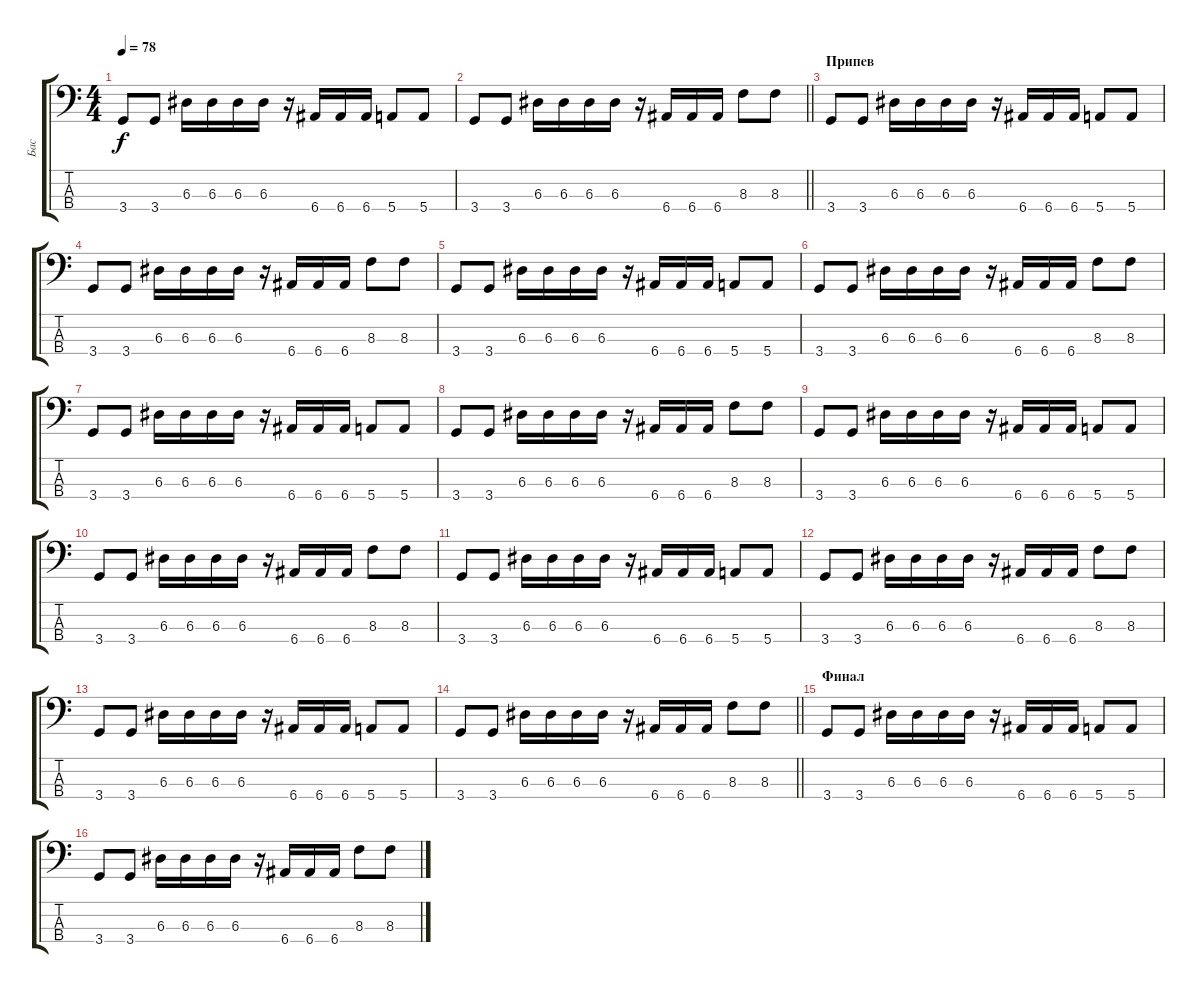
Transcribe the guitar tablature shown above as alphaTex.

\track ("Бас" "Бас") {instrument electricbassfinger}
\staff {score tabs}
\tuning (G2 D2 A1 E1) {hide}
\ts (4 4)
\tempo 78
\clef f4
\ks c
3.4.8{dy f} 3.4.8 6.3.16 6.3.16 6.3.16 6.3.16 r.16 6.4.16 6.4.16 6.4.16 5.4.8 5.4.8 |
\barLineRight lightlight
3.4.8 3.4.8 6.3.16 6.3.16 6.3.16 6.3.16 r.16 6.4.16 6.4.16 6.4.16 8.3.8 8.3.8 |
\section ("" "Припев")
3.4.8 3.4.8 6.3.16 6.3.16 6.3.16 6.3.16 r.16 6.4.16 6.4.16 6.4.16 5.4.8 5.4.8 |
3.4.8 3.4.8 6.3.16 6.3.16 6.3.16 6.3.16 r.16 6.4.16 6.4.16 6.4.16 8.3.8 8.3.8 |
3.4.8 3.4.8 6.3.16 6.3.16 6.3.16 6.3.16 r.16 6.4.16 6.4.16 6.4.16 5.4.8 5.4.8 |
3.4.8 3.4.8 6.3.16 6.3.16 6.3.16 6.3.16 r.16 6.4.16 6.4.16 6.4.16 8.3.8 8.3.8 |
3.4.8 3.4.8 6.3.16 6.3.16 6.3.16 6.3.16 r.16 6.4.16 6.4.16 6.4.16 5.4.8 5.4.8 |
3.4.8 3.4.8 6.3.16 6.3.16 6.3.16 6.3.16 r.16 6.4.16 6.4.16 6.4.16 8.3.8 8.3.8 |
3.4.8 3.4.8 6.3.16 6.3.16 6.3.16 6.3.16 r.16 6.4.16 6.4.16 6.4.16 5.4.8 5.4.8 |
3.4.8 3.4.8 6.3.16 6.3.16 6.3.16 6.3.16 r.16 6.4.16 6.4.16 6.4.16 8.3.8 8.3.8 |
3.4.8 3.4.8 6.3.16 6.3.16 6.3.16 6.3.16 r.16 6.4.16 6.4.16 6.4.16 5.4.8 5.4.8 |
3.4.8 3.4.8 6.3.16 6.3.16 6.3.16 6.3.16 r.16 6.4.16 6.4.16 6.4.16 8.3.8 8.3.8 |
3.4.8 3.4.8 6.3.16 6.3.16 6.3.16 6.3.16 r.16 6.4.16 6.4.16 6.4.16 5.4.8 5.4.8 |
\barLineRight lightlight
3.4.8 3.4.8 6.3.16 6.3.16 6.3.16 6.3.16 r.16 6.4.16 6.4.16 6.4.16 8.3.8 8.3.8 |
\section ("" "Финал")
3.4.8 3.4.8 6.3.16 6.3.16 6.3.16 6.3.16 r.16 6.4.16 6.4.16 6.4.16 5.4.8 5.4.8 |
3.4.8 3.4.8 6.3.16 6.3.16 6.3.16 6.3.16 r.16 6.4.16 6.4.16 6.4.16 8.3.8 8.3.8
